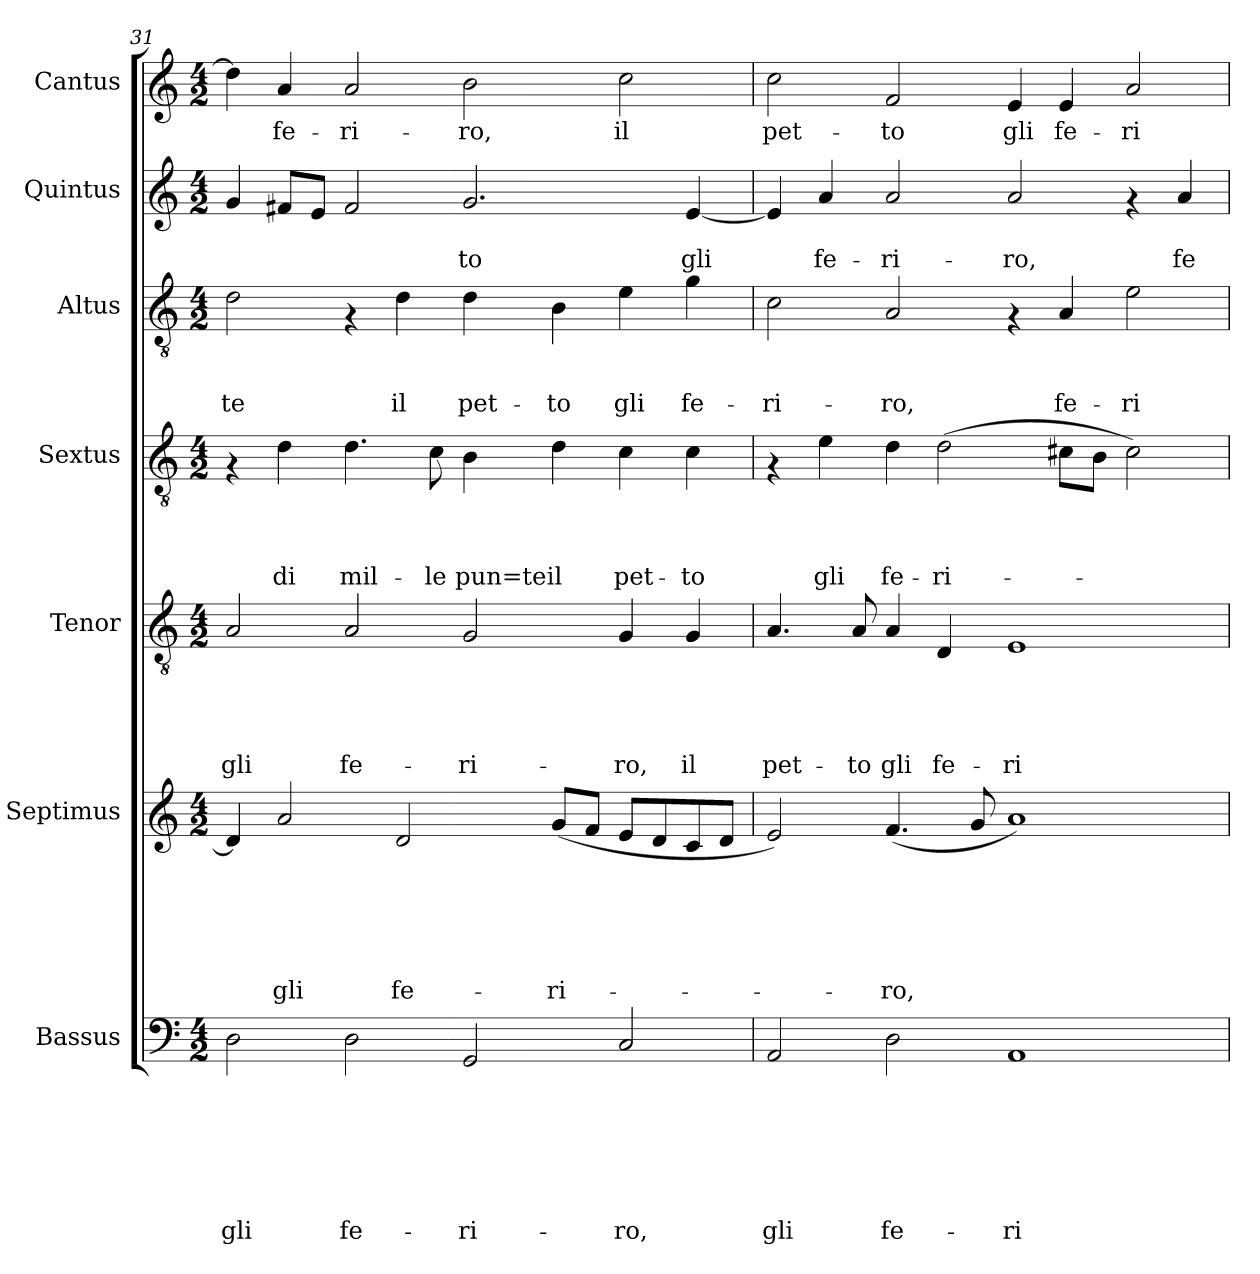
**kern	**text	**text	**text	**text	**text	**text	**text	**kern	**text	**text	**text	**text	**text	**text	**kern	**text	**text	**text	**text	**text	**kern	**text	**text	**text	**text	**kern	**text	**text	**text	**kern	**text	**text	**kern	**text
*part7	*part7	*part7	*part7	*part7	*part7	*part7	*part7	*part6	*part6	*part6	*part6	*part6	*part6	*part6	*part5	*part5	*part5	*part5	*part5	*part5	*part4	*part4	*part4	*part4	*part4	*part3	*part3	*part3	*part3	*part2	*part2	*part2	*part1	*part1
*staff7	*staff7	*staff7	*staff7	*staff7	*staff7	*staff7	*staff7	*staff6	*staff6	*staff6	*staff6	*staff6	*staff6	*staff6	*staff5	*staff5	*staff5	*staff5	*staff5	*staff5	*staff4	*staff4	*staff4	*staff4	*staff4	*staff3	*staff3	*staff3	*staff3	*staff2	*staff2	*staff2	*staff1	*staff1
*I"Bassus	*	*	*	*	*	*	*	*I"Septimus	*	*	*	*	*	*	*I"Tenor	*	*	*	*	*	*I"Sextus	*	*	*	*	*I"Altus	*	*	*	*I"Quintus	*	*	*I"Cantus	*
*clefF4	*	*	*	*	*	*	*	*clefG2	*	*	*	*	*	*	*clefGv2	*	*	*	*	*	*clefGv2	*	*	*	*	*clefGv2	*	*	*	*clefG2	*	*	*clefG2	*
*k[]	*	*	*	*	*	*	*	*k[]	*	*	*	*	*	*	*k[]	*	*	*	*	*	*k[]	*	*	*	*	*k[]	*	*	*	*k[]	*	*	*k[]	*
*C:	*	*	*	*	*	*	*	*C:	*	*	*	*	*	*	*C:	*	*	*	*	*	*C:	*	*	*	*	*C:	*	*	*	*C:	*	*	*C:	*
*M4/2	*	*	*	*	*	*	*	*M4/2	*	*	*	*	*	*	*M4/2	*	*	*	*	*	*M4/2	*	*	*	*	*M4/2	*	*	*	*M4/2	*	*	*M4/2	*
=31	=31	=31	=31	=31	=31	=31	=31	=31	=31	=31	=31	=31	=31	=31	=31	=31	=31	=31	=31	=31	=31	=31	=31	=31	=31	=31	=31	=31	=31	=31	=31	=31	=31	=31
!	!	!	!	!	!	!	!LO:LY:b	!	!	!	!	!	!	!	!	!	!	!	!	!LO:LY:b	!	!	!	!	!	!	!	!	!LO:LY:b	!	!	!	!	!
2D\	.	.	.	.	.	.	gli	4d/]	.	.	.	.	.	.	2A/	.	.	.	.	gli	4rF	.	.	.	.	2d\	.	.	-te	4g/	.	.	4dd\]	.
!	!	!	!	!	!	!	!	!	!	!	!	!	!	!LO:LY:b	!	!	!	!	!	!	!	!	!	!	!LO:LY:b	!	!	!	!	!	!	!	!	!LO:LY:b
.	.	.	.	.	.	.	.	2a/	.	.	.	.	.	gli	.	.	.	.	.	.	4d\	.	.	.	di	.	.	.	.	8f#X/L	.	.	4a/	fe-
.	.	.	.	.	.	.	.	.	.	.	.	.	.	.	.	.	.	.	.	.	.	.	.	.	.	.	.	.	.	8e/J	.	.	.	.
!	!	!	!	!	!	!	!LO:LY:b	!	!	!	!	!	!	!	!	!	!	!	!	!LO:LY:b	!	!	!	!	!LO:LY:b	!	!	!	!	!	!	!	!	!LO:LY:b
2D\	.	.	.	.	.	.	fe-	.	.	.	.	.	.	.	2A/	.	.	.	.	fe-	4.d\	.	.	.	mil-	4rF	.	.	.	2f#/	.	.	2a/	-ri-
!	!	!	!	!	!	!	!	!	!	!	!	!	!	!LO:LY:b	!	!	!	!	!	!	!	!	!	!	!	!	!	!	!LO:LY:b	!	!	!	!	!
.	.	.	.	.	.	.	.	2d/	.	.	.	.	.	fe-	.	.	.	.	.	.	.	.	.	.	.	4d\	.	.	il	.	.	.	.	.
!	!	!	!	!	!	!	!	!	!	!	!	!	!	!	!	!	!	!	!	!	!	!	!	!	!LO:LY:b	!	!	!	!	!	!	!	!	!
.	.	.	.	.	.	.	.	.	.	.	.	.	.	.	.	.	.	.	.	.	8c\	.	.	.	-le	.	.	.	.	.	.	.	.	.
!	!	!	!	!	!	!	!LO:LY:b	!	!	!	!	!	!	!	!	!	!	!	!	!LO:LY:b	!	!	!	!	!LO:LY:b	!	!	!	!LO:LY:b	!	!	!LO:LY:b	!	!LO:LY:b
2GG/	.	.	.	.	.	.	-ri-	.	.	.	.	.	.	.	2G/	.	.	.	.	-ri-	4B\	.	.	.	pun=te	4d\	.	.	pet-	2.g/	.	-to	2b\	-ro,
!	!	!	!	!	!	!	!	!	!	!	!	!	!	!LO:LY:b	!	!	!	!	!	!	!	!	!	!	!LO:LY:b	!	!	!	!LO:LY:b	!	!	!	!	!
.	.	.	.	.	.	.	.	(<8g/L	.	.	.	.	.	-ri-	.	.	.	.	.	.	4d\	.	.	.	il	4B\	.	.	-to	.	.	.	.	.
.	.	.	.	.	.	.	.	8f/J	.	.	.	.	.	.	.	.	.	.	.	.	.	.	.	.	.	.	.	.	.	.	.	.	.	.
!	!	!	!	!	!	!	!LO:LY:b	!	!	!	!	!	!	!	!	!	!	!	!	!LO:LY:b	!	!	!	!	!LO:LY:b	!	!	!	!LO:LY:b	!	!	!	!	!LO:LY:b
2C/	.	.	.	.	.	.	-ro,	8e/L	.	.	.	.	.	.	4G/	.	.	.	.	-ro,	4c\	.	.	.	pet-	4e\	.	.	gli	.	.	.	2cc\	il
.	.	.	.	.	.	.	.	8d/	.	.	.	.	.	.	.	.	.	.	.	.	.	.	.	.	.	.	.	.	.	.	.	.	.	.
!	!	!	!	!	!	!	!	!	!	!	!	!	!	!	!	!	!	!	!	!LO:LY:b	!	!	!	!	!LO:LY:b	!	!	!	!LO:LY:b	!	!	!LO:LY:b	!	!
.	.	.	.	.	.	.	.	8c/	.	.	.	.	.	.	4G/	.	.	.	.	il	4c\	.	.	.	-to	4g\	.	.	fe-	[<4e/	.	gli	.	.
.	.	.	.	.	.	.	.	8d/J	.	.	.	.	.	.	.	.	.	.	.	.	.	.	.	.	.	.	.	.	.	.	.	.	.	.
=32	=32	=32	=32	=32	=32	=32	=32	=32	=32	=32	=32	=32	=32	=32	=32	=32	=32	=32	=32	=32	=32	=32	=32	=32	=32	=32	=32	=32	=32	=32	=32	=32	=32	=32
!	!	!	!	!	!	!	!LO:LY:b	!	!	!	!	!	!	!	!	!	!	!	!	!LO:LY:b	!	!	!	!	!	!	!	!	!LO:LY:b	!	!	!	!	!LO:LY:b
2AA/	.	.	.	.	.	.	gli	2e/)	.	.	.	.	.	.	4.A/	.	.	.	.	pet-	4rF	.	.	.	.	2c\	.	.	-ri-	4e/]	.	.	2cc\	pet-
!	!	!	!	!	!	!	!	!	!	!	!	!	!	!	!	!	!	!	!	!	!	!	!	!	!LO:LY:b	!	!	!	!	!	!	!LO:LY:b	!	!
.	.	.	.	.	.	.	.	.	.	.	.	.	.	.	.	.	.	.	.	.	4e\	.	.	.	gli	.	.	.	.	4a/	.	fe-	.	.
!	!	!	!	!	!	!	!	!	!	!	!	!	!	!	!	!	!	!	!	!LO:LY:b	!	!	!	!	!	!	!	!	!	!	!	!	!	!
.	.	.	.	.	.	.	.	.	.	.	.	.	.	.	8A/	.	.	.	.	-to	.	.	.	.	.	.	.	.	.	.	.	.	.	.
!	!	!	!	!	!	!	!LO:LY:b	!	!	!	!	!	!	!LO:LY:b	!	!	!	!	!	!LO:LY:b	!	!	!	!	!LO:LY:b	!	!	!	!LO:LY:b	!	!	!LO:LY:b	!	!LO:LY:b
2D\	.	.	.	.	.	.	fe-	(<4.f/	.	.	.	.	.	-ro,	4A/	.	.	.	.	gli	4d\	.	.	.	fe-	2A/	.	.	-ro,	2a/	.	-ri-	2f/	-to
!	!	!	!	!	!	!	!	!	!	!	!	!	!	!	!	!	!	!	!	!LO:LY:b	!	!	!	!	!LO:LY:b	!	!	!	!	!	!	!	!	!
.	.	.	.	.	.	.	.	.	.	.	.	.	.	.	4D/	.	.	.	.	fe-	(>2d\	.	.	.	-ri-	.	.	.	.	.	.	.	.	.
.	.	.	.	.	.	.	.	8g/	.	.	.	.	.	.	.	.	.	.	.	.	.	.	.	.	.	.	.	.	.	.	.	.	.	.
!	!	!	!	!	!	!	!LO:LY:b	!	!	!	!	!	!	!	!	!	!	!	!	!LO:LY:b	!	!	!	!	!	!	!	!	!	!	!	!LO:LY:b	!	!LO:LY:b
1AA	.	.	.	.	.	.	-ri-	1a)	.	.	.	.	.	.	1E	.	.	.	.	-ri-	.	.	.	.	.	4rF	.	.	.	2a/	.	-ro,	4e/	gli
!	!	!	!	!	!	!	!	!	!	!	!	!	!	!	!	!	!	!	!	!	!	!	!	!	!	!	!	!	!LO:LY:b	!	!	!	!	!LO:LY:b
.	.	.	.	.	.	.	.	.	.	.	.	.	.	.	.	.	.	.	.	.	8c#X\L	.	.	.	.	4A/	.	.	fe-	.	.	.	4e/	fe-
.	.	.	.	.	.	.	.	.	.	.	.	.	.	.	.	.	.	.	.	.	8B\J	.	.	.	.	.	.	.	.	.	.	.	.	.
!	!	!	!	!	!	!	!	!	!	!	!	!	!	!	!	!	!	!	!	!	!	!	!	!	!	!	!	!	!LO:LY:b	!	!	!	!	!LO:LY:b
.	.	.	.	.	.	.	.	.	.	.	.	.	.	.	.	.	.	.	.	.	2c#\)	.	.	.	.	2e\	.	.	-ri-	4rf	.	.	2a/	-ri-
!	!	!	!	!	!	!	!	!	!	!	!	!	!	!	!	!	!	!	!	!	!	!	!	!	!	!	!	!	!	!	!	!LO:LY:b	!	!
.	.	.	.	.	.	.	.	.	.	.	.	.	.	.	.	.	.	.	.	.	.	.	.	.	.	.	.	.	.	4a/	.	fe-	.	.
=	=	=	=	=	=	=	=	=	=	=	=	=	=	=	=	=	=	=	=	=	=	=	=	=	=	=	=	=	=	=	=	=	=	=
*-	*-	*-	*-	*-	*-	*-	*-	*-	*-	*-	*-	*-	*-	*-	*-	*-	*-	*-	*-	*-	*-	*-	*-	*-	*-	*-	*-	*-	*-	*-	*-	*-	*-	*-
